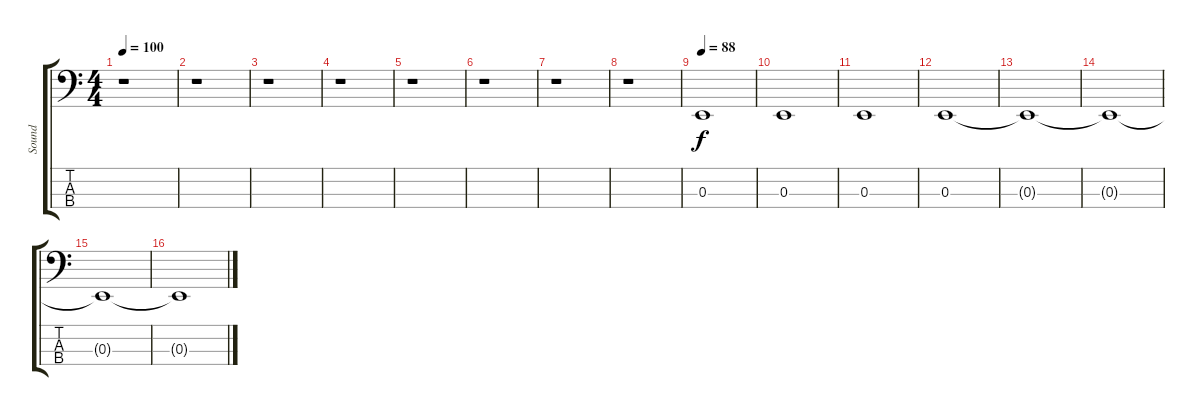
\track ("Sound" "Sound") {instrument slapbass2}
\staff {score tabs}
\tuning (G2 D2 E1 B0) {hide}
\ts (4 4)
\tempo 100
\clef f4
\ks c
r.1{dy f} |
r.1 |
r.1 |
r.1 |
r.1 |
r.1 |
r.1 |
r.1 |
\tempo 88
0.3.1 |
0.3.1 |
0.3.1 |
0.3.1 |
0.3{t}.1 |
0.3{t}.1 |
0.3{t}.1 |
0.3{t}.1
